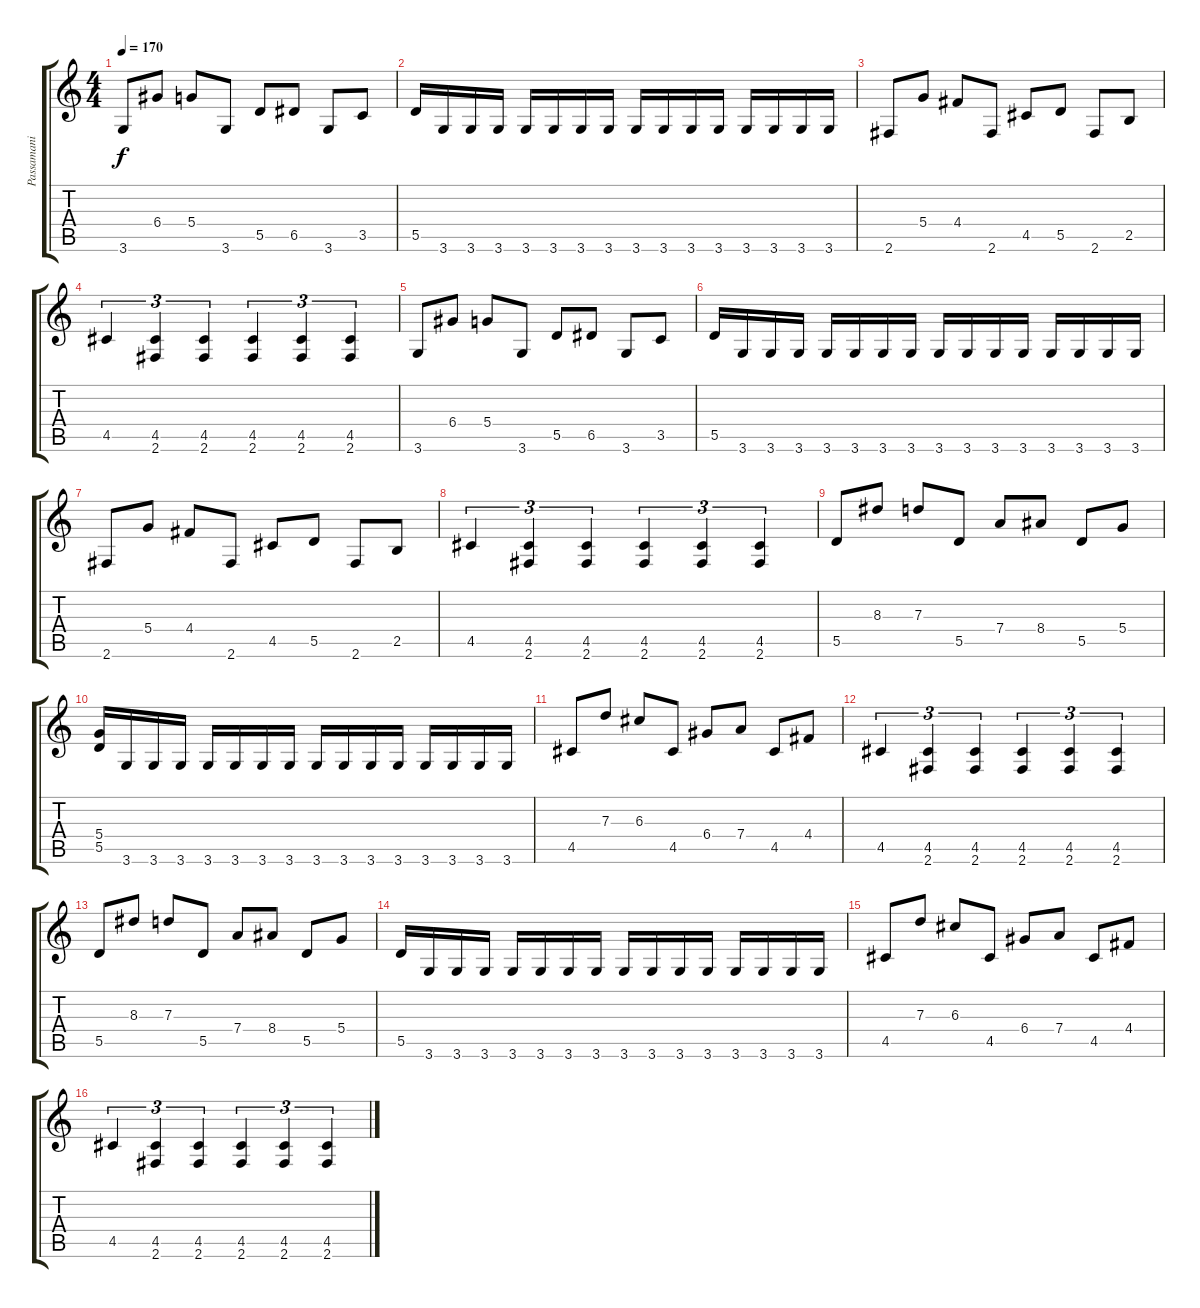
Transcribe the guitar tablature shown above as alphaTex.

\track ("Passamani" "Passamani") {instrument distortionguitar}
\staff {score tabs}
\tuning (E4 B3 G3 D3 A2 E2) {hide}
\ts (4 4)
\tempo 170
\clef g2
\ks c
3.6.8{dy f} 6.4.8 5.4.8 3.6.8 5.5.8 6.5.8 3.6.8 3.5.8 |
5.5.16 3.6.16 3.6.16 3.6.16 3.6.16 3.6.16 3.6.16 3.6.16 3.6.16 3.6.16 3.6.16 3.6.16 3.6.16 3.6.16 3.6.16 3.6.16 |
2.6.8 5.4.8 4.4.8 2.6.8 4.5.8 5.5.8 2.6.8 2.5.8 |
4.5.4{tu (3 2)} (4.5 2.6).4{tu (3 2)} (4.5 2.6).4{tu (3 2)} (4.5 2.6).4{tu (3 2)} (4.5 2.6).4{tu (3 2)} (4.5 2.6).4{tu (3 2)} |
3.6.8 6.4.8 5.4.8 3.6.8 5.5.8 6.5.8 3.6.8 3.5.8 |
5.5.16 3.6.16 3.6.16 3.6.16 3.6.16 3.6.16 3.6.16 3.6.16 3.6.16 3.6.16 3.6.16 3.6.16 3.6.16 3.6.16 3.6.16 3.6.16 |
2.6.8 5.4.8 4.4.8 2.6.8 4.5.8 5.5.8 2.6.8 2.5.8 |
4.5.4{tu (3 2)} (4.5 2.6).4{tu (3 2)} (4.5 2.6).4{tu (3 2)} (4.5 2.6).4{tu (3 2)} (4.5 2.6).4{tu (3 2)} (4.5 2.6).4{tu (3 2)} |
5.5.8 8.3.8 7.3.8 5.5.8 7.4.8 8.4.8 5.5.8 5.4.8 |
(5.4 5.5).16 3.6.16 3.6.16 3.6.16 3.6.16 3.6.16 3.6.16 3.6.16 3.6.16 3.6.16 3.6.16 3.6.16 3.6.16 3.6.16 3.6.16 3.6.16 |
4.5.8 7.3.8 6.3.8 4.5.8 6.4.8 7.4.8 4.5.8 4.4.8 |
4.5.4{tu (3 2)} (4.5 2.6).4{tu (3 2)} (4.5 2.6).4{tu (3 2)} (4.5 2.6).4{tu (3 2)} (4.5 2.6).4{tu (3 2)} (4.5 2.6).4{tu (3 2)} |
5.5.8 8.3.8 7.3.8 5.5.8 7.4.8 8.4.8 5.5.8 5.4.8 |
5.5.16 3.6.16 3.6.16 3.6.16 3.6.16 3.6.16 3.6.16 3.6.16 3.6.16 3.6.16 3.6.16 3.6.16 3.6.16 3.6.16 3.6.16 3.6.16 |
4.5.8 7.3.8 6.3.8 4.5.8 6.4.8 7.4.8 4.5.8 4.4.8 |
4.5.4{tu (3 2)} (4.5 2.6).4{tu (3 2)} (4.5 2.6).4{tu (3 2)} (4.5 2.6).4{tu (3 2)} (4.5 2.6).4{tu (3 2)} (4.5 2.6).4{tu (3 2)}
